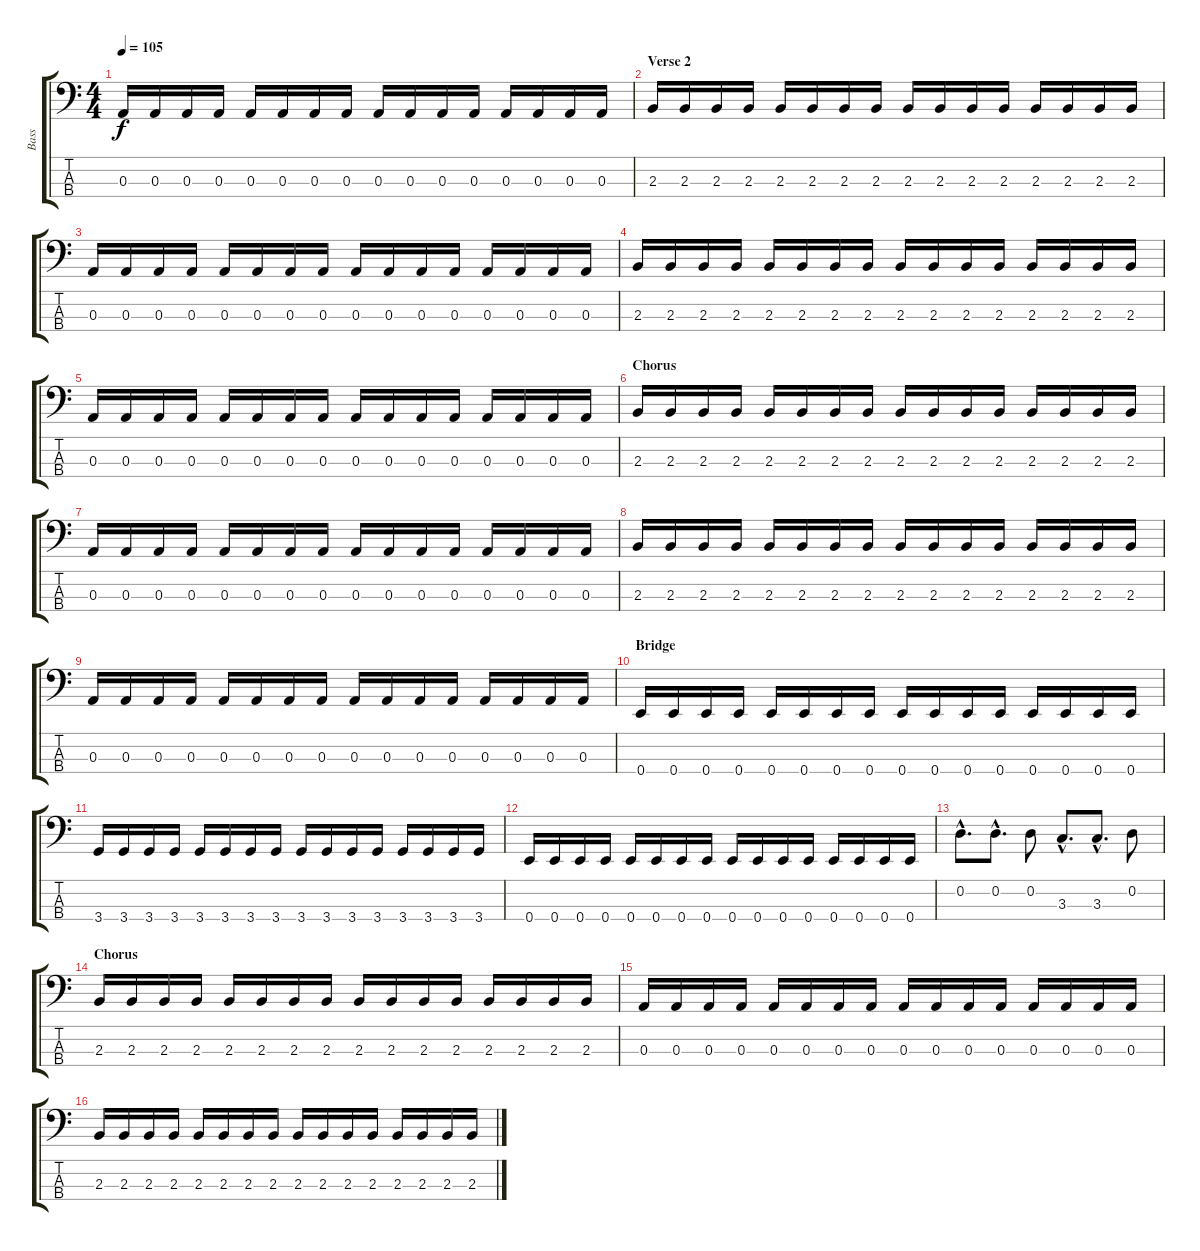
\track ("Bass" "Bass") {instrument electricbasspick}
\staff {score tabs}
\tuning (G2 D2 A1 E1) {hide}
\ts (4 4)
\tempo 105
\clef f4
\ks c
0.3.16{dy f} 0.3.16 0.3.16 0.3.16 0.3.16 0.3.16 0.3.16 0.3.16 0.3.16 0.3.16 0.3.16 0.3.16 0.3.16 0.3.16 0.3.16 0.3.16 |
\section ("" "Verse 2")
2.3.16 2.3.16 2.3.16 2.3.16 2.3.16 2.3.16 2.3.16 2.3.16 2.3.16 2.3.16 2.3.16 2.3.16 2.3.16 2.3.16 2.3.16 2.3.16 |
0.3.16 0.3.16 0.3.16 0.3.16 0.3.16 0.3.16 0.3.16 0.3.16 0.3.16 0.3.16 0.3.16 0.3.16 0.3.16 0.3.16 0.3.16 0.3.16 |
2.3.16 2.3.16 2.3.16 2.3.16 2.3.16 2.3.16 2.3.16 2.3.16 2.3.16 2.3.16 2.3.16 2.3.16 2.3.16 2.3.16 2.3.16 2.3.16 |
0.3.16 0.3.16 0.3.16 0.3.16 0.3.16 0.3.16 0.3.16 0.3.16 0.3.16 0.3.16 0.3.16 0.3.16 0.3.16 0.3.16 0.3.16 0.3.16 |
\section ("" "Chorus")
2.3.16 2.3.16 2.3.16 2.3.16 2.3.16 2.3.16 2.3.16 2.3.16 2.3.16 2.3.16 2.3.16 2.3.16 2.3.16 2.3.16 2.3.16 2.3.16 |
0.3.16 0.3.16 0.3.16 0.3.16 0.3.16 0.3.16 0.3.16 0.3.16 0.3.16 0.3.16 0.3.16 0.3.16 0.3.16 0.3.16 0.3.16 0.3.16 |
2.3.16 2.3.16 2.3.16 2.3.16 2.3.16 2.3.16 2.3.16 2.3.16 2.3.16 2.3.16 2.3.16 2.3.16 2.3.16 2.3.16 2.3.16 2.3.16 |
0.3.16 0.3.16 0.3.16 0.3.16 0.3.16 0.3.16 0.3.16 0.3.16 0.3.16 0.3.16 0.3.16 0.3.16 0.3.16 0.3.16 0.3.16 0.3.16 |
\section ("" "Bridge")
0.4.16 0.4.16 0.4.16 0.4.16 0.4.16 0.4.16 0.4.16 0.4.16 0.4.16 0.4.16 0.4.16 0.4.16 0.4.16 0.4.16 0.4.16 0.4.16 |
3.4.16 3.4.16 3.4.16 3.4.16 3.4.16 3.4.16 3.4.16 3.4.16 3.4.16 3.4.16 3.4.16 3.4.16 3.4.16 3.4.16 3.4.16 3.4.16 |
0.4.16 0.4.16 0.4.16 0.4.16 0.4.16 0.4.16 0.4.16 0.4.16 0.4.16 0.4.16 0.4.16 0.4.16 0.4.16 0.4.16 0.4.16 0.4.16 |
0.2{hac}.8{d} 0.2{hac}.8{d} 0.2.8 3.3{hac}.8{d} 3.3{hac}.8{d} 0.2.8 |
\section ("" "Chorus")
2.3.16 2.3.16 2.3.16 2.3.16 2.3.16 2.3.16 2.3.16 2.3.16 2.3.16 2.3.16 2.3.16 2.3.16 2.3.16 2.3.16 2.3.16 2.3.16 |
0.3.16 0.3.16 0.3.16 0.3.16 0.3.16 0.3.16 0.3.16 0.3.16 0.3.16 0.3.16 0.3.16 0.3.16 0.3.16 0.3.16 0.3.16 0.3.16 |
2.3.16 2.3.16 2.3.16 2.3.16 2.3.16 2.3.16 2.3.16 2.3.16 2.3.16 2.3.16 2.3.16 2.3.16 2.3.16 2.3.16 2.3.16 2.3.16
